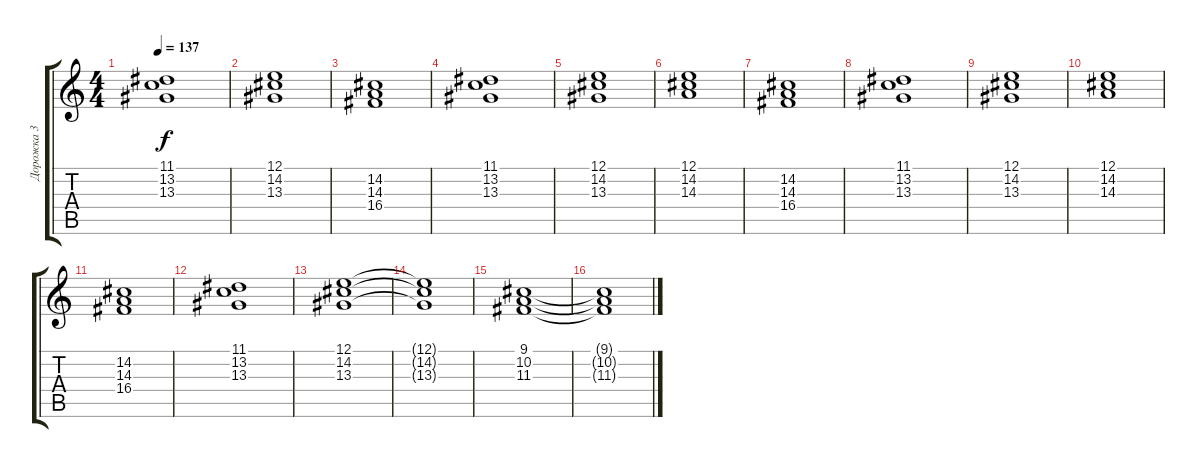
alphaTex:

\track ("Дорожка 3" "Дорожка 3") {instrument synthstrings2}
\staff {score tabs}
\tuning (E4 B3 G3 D3 A2 E2) {hide}
\ts (4 4)
\tempo 137
\clef g2
\ks c
(11.1 13.2 13.3).1{dy f} |
(12.1 14.2 13.3).1 |
(14.2 14.3 16.4).1 |
(11.1 13.2 13.3).1 |
(12.1 14.2 13.3).1 |
(12.1 14.2 14.3).1 |
(14.2 14.3 16.4).1 |
(11.1 13.2 13.3).1 |
(12.1 14.2 13.3).1 |
(12.1 14.2 14.3).1 |
(14.2 14.3 16.4).1 |
(11.1 13.2 13.3).1 |
(12.1 14.2 13.3).1 |
(12.1{t} 14.2{t} 13.3{t}).1 |
(9.1 10.2 11.3).1 |
(9.1{t} 10.2{t} 11.3{t}).1
